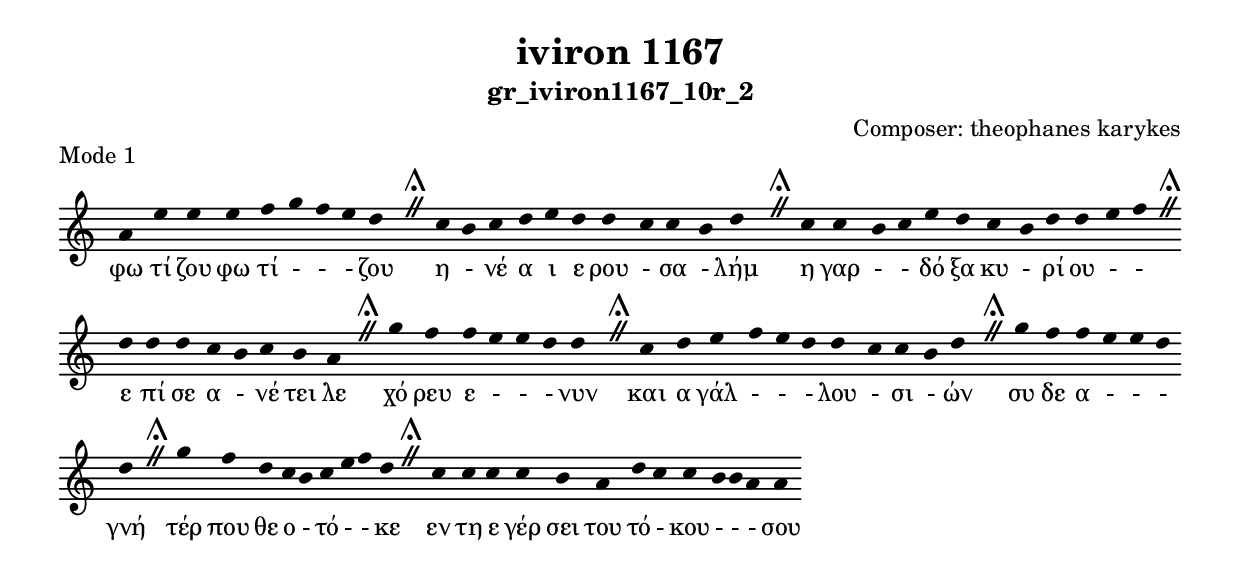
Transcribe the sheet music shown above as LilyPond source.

\include "gregorian.ly"

	\header {
 	  title = "iviron 1167"
	  subtitle = "gr_iviron1167_10r_2"
	  composer = "Composer: theophanes karykes"
	  piece = "Mode 1"
	}

	chant = {
	  a'4 e''4 e''4 e''4 f''4 g''4 f''4 e''4 d''4 \divisioMaior
 c''4 b'4 c''4 d''4 e''4 d''4 d''4 c''4 c''4 b'4 d''4 \divisioMaior
 c''4 c''4 b'4 c''4 e''4 d''4 c''4 b'4 d''4 d''4 e''4 f''4 \divisioMaior
 d''4 d''4 d''4 c''4 b'4 c''4 b'4 a'4 \divisioMaior
 g''4 f''4 f''4 e''4 e''4 d''4 d''4 \divisioMaior
 c''4 d''4 e''4 f''4 e''4 d''4 d''4 c''4 c''4 b'4 d''4 \divisioMaior
 g''4 f''4 f''4 e''4 e''4 d''4 d''4 \divisioMaior
 g''4 f''4 d''4 c''4 b'4 c''4 e''4 f''4 d''4 \divisioMaior
 c''4 c''4 c''4 c''4 b'4 a'4 d''4 c''4 c''4 b'4 b'4 a'4 a'4\finalis
	}

	verba = \lyricmode {φω τί ζου φω τί -  -  - ζου 
η - νέ α ι ε ρου - σα - λήμ 
η γαρ -  - δό ξα κυ - ρί ου -  - 
ε πί σε α - νέ τει λε 
χό ρευ ε -  -  - νυν 
και α γάλ -  -  - λου - σι - ών 
συ δε α -  -  - γνή 
τέρ που θε ο - τό -  - κε 
εν τη ε γέρ σει του τό - κου -  -  - σου 
	}


	\score {
	  \new Staff <<
	  \new Voice = "melody" \chant
	  \new Lyrics = "one" \lyricsto melody \verba
	  >>
	  \layout {
	    \context {
	      \Staff
	      \remove "Time_signature_engraver"
	      \remove "Bar_engraver"
	    }
	    \context {
	      \Voice
	      \remove "Stem_engraver"
	    }
	  }
	}